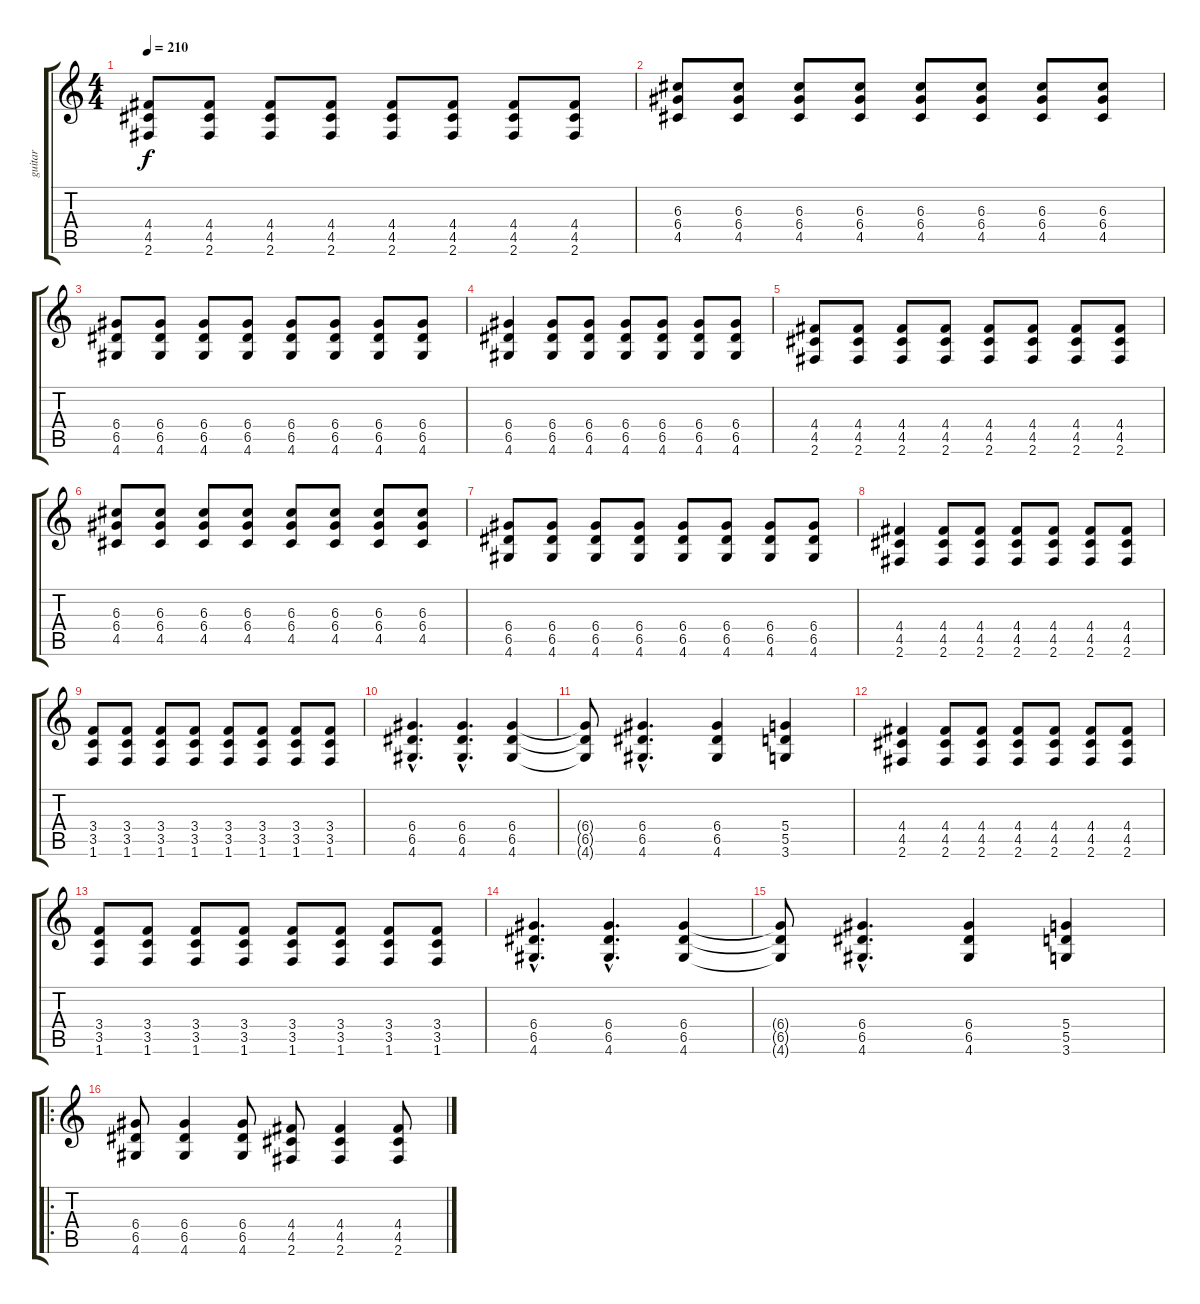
\track ("guitar" "guitar") {instrument distortionguitar}
\staff {score tabs}
\tuning (E4 B3 G3 D3 A2 E2) {hide}
\ts (4 4)
\tempo 210
\clef g2
\ks c
(4.4 4.5 2.6).8{dy f} (4.4 4.5 2.6).8 (4.4 4.5 2.6).8 (4.4 4.5 2.6).8 (4.4 4.5 2.6).8 (4.4 4.5 2.6).8 (4.4 4.5 2.6).8 (4.4 4.5 2.6).8 |
(6.3 6.4 4.5).8 (6.3 6.4 4.5).8 (6.3 6.4 4.5).8 (6.3 6.4 4.5).8 (6.3 6.4 4.5).8 (6.3 6.4 4.5).8 (6.3 6.4 4.5).8 (6.3 6.4 4.5).8 |
(6.4 6.5 4.6).8 (6.4 6.5 4.6).8 (6.4 6.5 4.6).8 (6.4 6.5 4.6).8 (6.4 6.5 4.6).8 (6.4 6.5 4.6).8 (6.4 6.5 4.6).8 (6.4 6.5 4.6).8 |
(6.4 6.5 4.6).4 (6.4 6.5 4.6).8 (6.4 6.5 4.6).8 (6.4 6.5 4.6).8 (6.4 6.5 4.6).8 (6.4 6.5 4.6).8 (6.4 6.5 4.6).8 |
(4.4 4.5 2.6).8 (4.4 4.5 2.6).8 (4.4 4.5 2.6).8 (4.4 4.5 2.6).8 (4.4 4.5 2.6).8 (4.4 4.5 2.6).8 (4.4 4.5 2.6).8 (4.4 4.5 2.6).8 |
(6.3 6.4 4.5).8 (6.3 6.4 4.5).8 (6.3 6.4 4.5).8 (6.3 6.4 4.5).8 (6.3 6.4 4.5).8 (6.3 6.4 4.5).8 (6.3 6.4 4.5).8 (6.3 6.4 4.5).8 |
(6.4 6.5 4.6).8 (6.4 6.5 4.6).8 (6.4 6.5 4.6).8 (6.4 6.5 4.6).8 (6.4 6.5 4.6).8 (6.4 6.5 4.6).8 (6.4 6.5 4.6).8 (6.4 6.5 4.6).8 |
(4.4 4.5 2.6).4 (4.4 4.5 2.6).8 (4.4 4.5 2.6).8 (4.4 4.5 2.6).8 (4.4 4.5 2.6).8 (4.4 4.5 2.6).8 (4.4 4.5 2.6).8 |
(3.4 3.5 1.6).8 (3.4 3.5 1.6).8 (3.4 3.5 1.6).8 (3.4 3.5 1.6).8 (3.4 3.5 1.6).8 (3.4 3.5 1.6).8 (3.4 3.5 1.6).8 (3.4 3.5 1.6).8 |
(6.4{hac} 6.5{hac} 4.6{hac}).4{d} (6.4{hac} 6.5{hac} 4.6{hac}).4{d} (6.4 6.5 4.6).4 |
(6.4{t} 6.5{t} 4.6{t}).8 (6.4{hac} 6.5{hac} 4.6{hac}).4{d} (6.4 6.5 4.6).4 (5.4 5.5 3.6).4 |
(4.4 4.5 2.6).4 (4.4 4.5 2.6).8 (4.4 4.5 2.6).8 (4.4 4.5 2.6).8 (4.4 4.5 2.6).8 (4.4 4.5 2.6).8 (4.4 4.5 2.6).8 |
(3.4 3.5 1.6).8 (3.4 3.5 1.6).8 (3.4 3.5 1.6).8 (3.4 3.5 1.6).8 (3.4 3.5 1.6).8 (3.4 3.5 1.6).8 (3.4 3.5 1.6).8 (3.4 3.5 1.6).8 |
(6.4{hac} 6.5{hac} 4.6{hac}).4{d} (6.4{hac} 6.5{hac} 4.6{hac}).4{d} (6.4 6.5 4.6).4 |
(6.4{t} 6.5{t} 4.6{t}).8 (6.4{hac} 6.5{hac} 4.6{hac}).4{d} (6.4 6.5 4.6).4 (5.4 5.5 3.6).4 |
\ro
(6.4 6.5 4.6).8 (6.4 6.5 4.6).4 (6.4 6.5 4.6).8 (4.4 4.5 2.6).8 (4.4 4.5 2.6).4 (4.4 4.5 2.6).8
